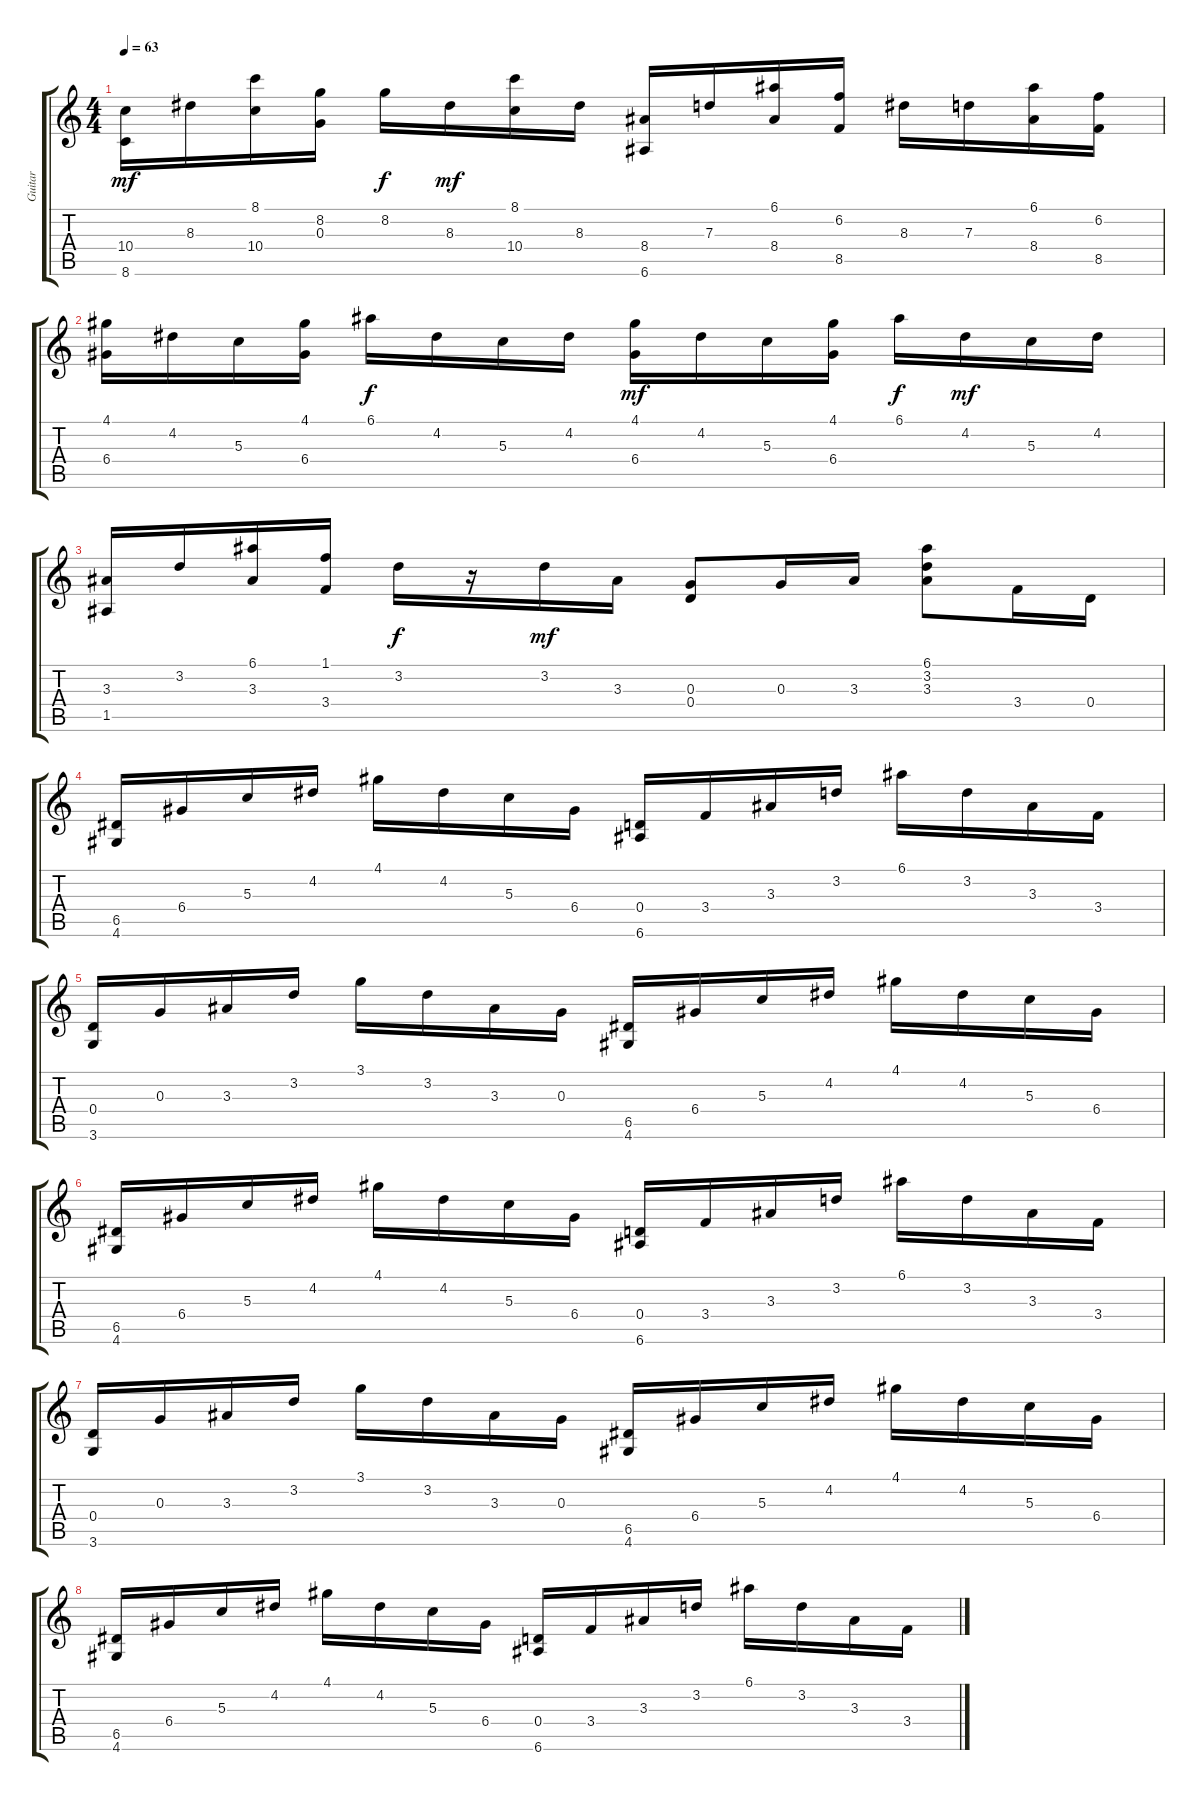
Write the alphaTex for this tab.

\track ("Guitar" "Guitar") {instrument electricguitarclean}
\staff {score tabs}
\tuning (E4 B3 G3 D3 A2 E2) {hide}
\ts (4 4)
\tempo 63
\clef g2
\ks c
(10.4 8.6).16{dy mf} 8.3.16 (8.1 10.4).16 (8.2 0.3).16 8.2.16{dy f} 8.3.16{dy mf} (8.1 10.4).16 8.3.16 (8.4 6.6).16 7.3.16 (6.1 8.4).16 (6.2 8.5).16 8.3.16 7.3.16 (6.1 8.4).16 (6.2 8.5).16 |
(4.1 6.4).16 4.2.16 5.3.16 (4.1 6.4).16 6.1.16{dy f} 4.2.16 5.3.16 4.2.16 (4.1 6.4).16{dy mf} 4.2.16 5.3.16 (4.1 6.4).16 6.1.16{dy f} 4.2.16{dy mf} 5.3.16 4.2.16 |
(3.3 1.5).16 3.2.16 (6.1 3.3).16 (1.1 3.4).16 3.2.16{dy f} r.16 3.2.16{dy mf} 3.3.16 (0.3 0.4).8 0.3.16 3.3.16 (6.1 3.2 3.3).8 3.4.16 0.4.16 |
(6.5 4.6).16 6.4.16 5.3.16 4.2.16 4.1.16 4.2.16 5.3.16 6.4.16 (0.4 6.6).16 3.4.16 3.3.16 3.2.16 6.1.16 3.2.16 3.3.16 3.4.16 |
(0.4 3.6).16 0.3.16 3.3.16 3.2.16 3.1.16 3.2.16 3.3.16 0.3.16 (6.5 4.6).16 6.4.16 5.3.16 4.2.16 4.1.16 4.2.16 5.3.16 6.4.16 |
(6.5 4.6).16 6.4.16 5.3.16 4.2.16 4.1.16 4.2.16 5.3.16 6.4.16 (0.4 6.6).16 3.4.16 3.3.16 3.2.16 6.1.16 3.2.16 3.3.16 3.4.16 |
(0.4 3.6).16 0.3.16 3.3.16 3.2.16 3.1.16 3.2.16 3.3.16 0.3.16 (6.5 4.6).16 6.4.16 5.3.16 4.2.16 4.1.16 4.2.16 5.3.16 6.4.16 |
(6.5 4.6).16 6.4.16 5.3.16 4.2.16 4.1.16 4.2.16 5.3.16 6.4.16 (0.4 6.6).16 3.4.16 3.3.16 3.2.16 6.1.16 3.2.16 3.3.16 3.4.16
